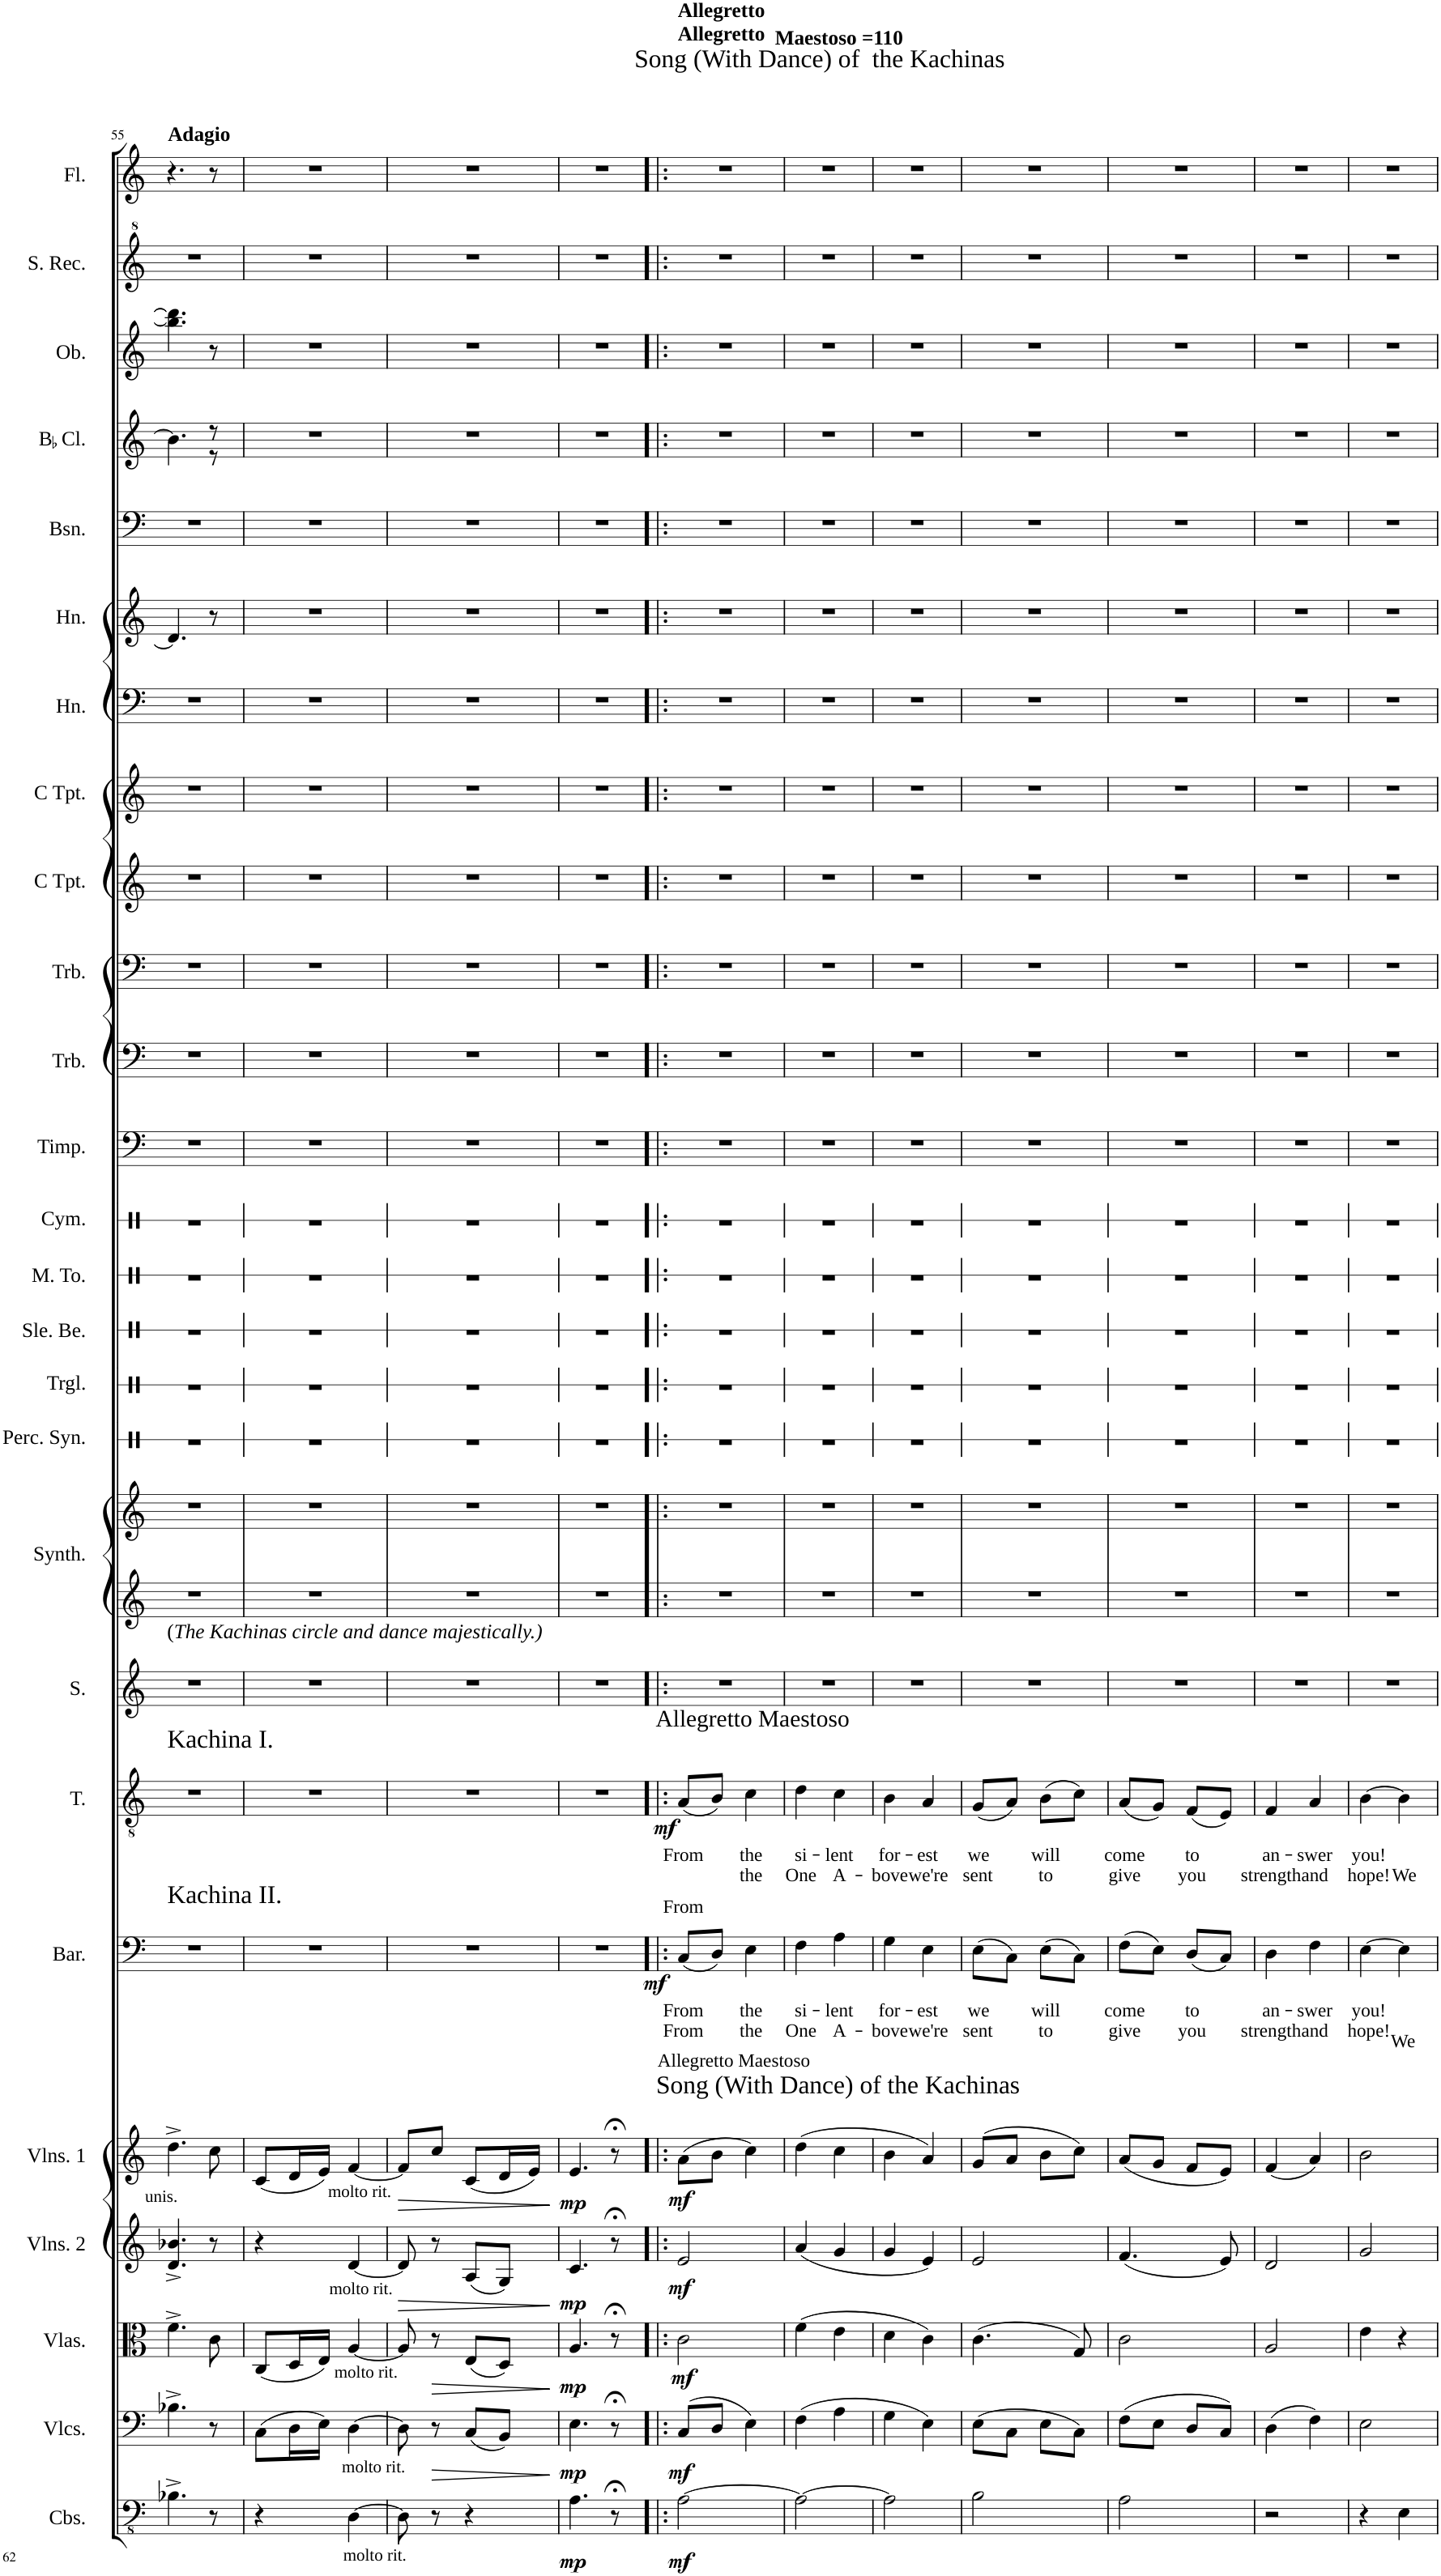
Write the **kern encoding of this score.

**kern	**dynam	**kern	**dynam	**kern	**dynam	**kern	**dynam	**kern	**dynam	**kern	**text	**text	**dynam	**kern	**text	**text	**dynam	**kern	**kern	**kern	**kern	**kern	**kern	**kern	**kern	**kern	**kern	**kern	**kern	**kern	**kern	**kern	**kern	**kern	**kern	**kern	**kern
*part26	*part26	*part25	*part25	*part24	*part24	*part23	*part23	*part22	*part22	*part21	*part21	*part21	*part21	*part20	*part20	*part20	*part20	*part19	*part18	*part18	*part17	*part16	*part15	*part14	*part13	*part12	*part11	*part10	*part9	*part8	*part7	*part6	*part5	*part4	*part3	*part2	*part1
*staff27	*staff27	*staff26	*staff26	*staff25	*staff25	*staff24	*staff24	*staff23	*staff23	*staff22	*staff22	*staff22	*staff22	*staff21	*staff21	*staff21	*staff21	*staff20	*staff19	*staff18	*staff17	*staff16	*staff15	*staff14	*staff13	*staff12	*staff11	*staff10	*staff9	*staff8	*staff7	*staff6	*staff5	*staff4	*staff3	*staff2	*staff1
*I"Contrabasses	*	*I"Violoncellos	*	*I"Violas	*	*I"Violins 2	*	*I"Violins 1	*	*I"Baritone	*	*	*	*I"Tenor	*	*	*	*I"Soprano	*I"Keyboard Synthesizer	*	*I"Percussion Synthesizer	*I"Triangle	*I"Sleigh Bells	*I"Mid Tom	*I"Cymbal	*I"Timpani	*I"Trombone	*I"Trombone	*I"C Trumpet	*I"C Trumpet	*I"Horn	*I"Horn	*I"Bassoon	*I"BaccidentalFlat Clarinet	*I"Oboe	*I"Soprano Recorder	*I"Flute
*I'Cbs.	*	*I'Vlcs.	*	*I'Vlas.	*	*I'Vlns. 2	*	*I'Vlns. 1	*	*I'Bar.	*	*	*	*I'T.	*	*	*	*I'S.	*I'Synth.	*	*I'Perc. Syn.	*I'Trgl.	*I'Sle. Be.	*I'M. To.	*I'Cym.	*I'Timp.	*I'Trb.	*I'Trb.	*I'C Tpt.	*I'C Tpt.	*I'Hn.	*I'Hn.	*I'Bsn.	*I'BaccidentalFlat Cl.	*I'Ob.	*I'S. Rec.	*I'Fl.
!!LO:PB:g=z
*clefFv4	*	*clefF4	*	*clefC3	*	*clefG2	*	*clefG2	*	*clefF4	*	*	*	*clefGv2	*	*	*	*clefG2	*clefG2	*clefG2	*clefX	*clefX	*clefX	*clefX	*clefX	*clefF4	*clefF4	*clefF4	*clefG2	*clefG2	*clefF4	*clefG2	*clefF4	*clefG2	*clefG2	*clefG^2	*clefG2
*	*	*	*	*	*	*	*	*	*	*	*	*	*	*	*	*	*	*	*	*	*	*	*	*	*	*	*	*	*	*	*ITrd4c7	*ITrd4c7	*	*ITrd1c2	*	*	*
*k[]	*	*k[]	*	*k[]	*	*k[]	*	*k[]	*	*k[]	*	*	*	*k[]	*	*	*	*k[]	*k[]	*k[]	*k[]	*k[]	*k[]	*k[]	*k[]	*k[]	*k[]	*k[]	*k[]	*k[]	*k[]	*k[]	*k[]	*k[]	*k[]	*k[]	*k[]
*M2/4	*	*M2/4	*	*M2/4	*	*M2/4	*	*M2/4	*	*M2/4	*	*	*	*M2/4	*	*	*	*M2/4	*M2/4	*M2/4	*M2/4	*M2/4	*M2/4	*M2/4	*M2/4	*M2/4	*M2/4	*M2/4	*M2/4	*M2/4	*M2/4	*M2/4	*M2/4	*M2/4	*M2/4	*M2/4	*M2/4
=55	=55	=55	=55	=55	=55	=55	=55	=55	=55	=55	=55	=55	=55	=55	=55	=55	=55	=55	=55	=55	=55	=55	=55	=55	=55	=55	=55	=55	=55	=55	=55	=55	=55	=55	=55	=55	=55
*	*	*	*	*	*	*	*	*	*	*	*	*	*	*	*	*	*	*	*	*	*	*	*	*	*	*	*	*	*	*	*	*	*	*^	*	*	*
!	!	!	!	!	!	!	!	!	!	!	!	!	!	!	!	!	!	!	!	!	!	!	!	!	!	!	!	!	!	!	!	!	!	!	!	!	!	!LO:TX:a:B:t=Adagio
!	!	!	!	!	!	!	!	!	!	!	!	!	!	!	!	!	!	!LO:TX:a:t=(	!	!	!	!	!	!	!	!	!	!	!	!	!	!	!	!	!	!	!	!
!	!	!	!	!	!	!	!	!	!	!	!	!	!	!	!	!	!	!LO:TX:a:i:t=The Kachinas circle and dance majestically.)	!	!	!	!	!	!	!	!	!	!	!	!	!	!	!	!	!	!	!	!
!	!	!	!	!	!	!	!	!	!	!	!	!	!	!LO:TX:a:t=Kachina I.	!	!	!	!	!	!	!	!	!	!	!	!	!	!	!	!	!	!	!	!	!	!	!	!
!	!	!	!	!	!	!	!	!	!	!LO:TX:a:t=Kachina II.	!	!	!	!	!	!	!	!	!	!	!	!	!	!	!	!	!	!	!	!	!	!	!	!	!	!	!	!
!	!	!	!	!	!	!LO:TX:a:t=unis.	!	!	!	!	!	!	!	!	!	!	!	!	!	!	!	!	!	!	!	!	!	!	!	!	!	!	!	!	!	!	!	!
4.BB-X^\	.	4.B-X^\	.	4.f^\	.	4.d/^ 4.b-X/^	.	4.dd^\	.	2r	.	.	.	2r	.	.	.	2r	2r	2r	2r	2r	2r	2r	2r	2r	2r	2r	2r	2r	2r	4.d/]	2r	4.b-\]	4.ryy	4.bb-\] 4.ddd\]	2r	4.r
8r	.	8r	.	8c\	.	8r	.	8cc\	.	.	.	.	.	.	.	.	.	.	.	.	.	.	.	.	.	.	.	.	.	.	.	8r	.	8r	8r	8r	.	8r
*	*	*	*	*	*	*	*	*	*	*	*	*	*	*	*	*	*	*	*	*	*	*	*	*	*	*	*	*	*	*	*	*	*	*v	*v	*	*	*
=56	=56	=56	=56	=56	=56	=56	=56	=56	=56	=56	=56	=56	=56	=56	=56	=56	=56	=56	=56	=56	=56	=56	=56	=56	=56	=56	=56	=56	=56	=56	=56	=56	=56	=56	=56	=56	=56
4r	.	(8C\L	.	(8C/L	.	4r	.	(8c/L	.	2r	.	.	.	2r	.	.	.	2r	2r	2r	2r	2r	2r	2r	2r	2r	2r	2r	2r	2r	2r	2r	2r	2r	2r	2r	2r
.	.	16D\L	.	16D/L	.	.	.	16d/L	.	.	.	.	.	.	.	.	.	.	.	.	.	.	.	.	.	.	.	.	.	.	.	.	.	.	.	.	.
.	.	16E\JJ)	.	16E/JJ)	.	.	.	16e/JJ)	.	.	.	.	.	.	.	.	.	.	.	.	.	.	.	.	.	.	.	.	.	.	.	.	.	.	.	.	.
[4DD\	.	[4D\	.	[4A/	.	[4d/	.	[4f/	.	.	.	.	.	.	.	.	.	.	.	.	.	.	.	.	.	.	.	.	.	.	.	.	.	.	.	.	.
=57	=57	=57	=57	=57	=57	=57	=57	=57	=57	=57	=57	=57	=57	=57	=57	=57	=57	=57	=57	=57	=57	=57	=57	=57	=57	=57	=57	=57	=57	=57	=57	=57	=57	=57	=57	=57	=57
!	!	!	!	!	!	!	!	!LO:TX:b:t=molto rit.	!	!	!	!	!	!	!	!	!	!	!	!	!	!	!	!	!	!	!	!	!	!	!	!	!	!	!	!	!
!	!	!	!	!	!	!LO:TX:b:t=molto rit.	!	!	!	!	!	!	!	!	!	!	!	!	!	!	!	!	!	!	!	!	!	!	!	!	!	!	!	!	!	!	!
!	!	!	!	!LO:TX:b:t=molto rit.	!	!	!	!	!	!	!	!	!	!	!	!	!	!	!	!	!	!	!	!	!	!	!	!	!	!	!	!	!	!	!	!	!
!	!	!LO:TX:b:t=molto rit.	!	!	!	!	!	!	!	!	!	!	!	!	!	!	!	!	!	!	!	!	!	!	!	!	!	!	!	!	!	!	!	!	!	!	!
!LO:TX:b:t=molto rit.	!	!	!	!	!	!	!	!	!	!	!	!	!	!	!	!	!	!	!	!	!	!	!	!	!	!	!	!	!	!	!	!	!	!	!	!	!
!	!	!	!	!	!	!	!LO:HP:b	!	!LO:HP:b	!	!	!	!	!	!	!	!	!	!	!	!	!	!	!	!	!	!	!	!	!	!	!	!	!	!	!	!
8DD\]	.	8D\]	.	8A/]	.	8d/]	>	8f/L]	>	2r	.	.	.	2r	.	.	.	2r	2r	2r	2r	2r	2r	2r	2r	2r	2r	2r	2r	2r	2r	2r	2r	2r	2r	2r	2r
!	!	!	!LO:HP:b	!	!LO:HP:b	!	!	!	!	!	!	!	!	!	!	!	!	!	!	!	!	!	!	!	!	!	!	!	!	!	!	!	!	!	!	!	!
8r	.	8r	>	8r	>	8r	.	8cc/J	.	.	.	.	.	.	.	.	.	.	.	.	.	.	.	.	.	.	.	.	.	.	.	.	.	.	.	.	.
4r	.	(8C/L	.	(8E/L	.	(8A/L	.	(8c/L	.	.	.	.	.	.	.	.	.	.	.	.	.	.	.	.	.	.	.	.	.	.	.	.	.	.	.	.	.
.	.	8BB/J)	.	8D/J)	.	8G/J)	.	16d/L	.	.	.	.	.	.	.	.	.	.	.	.	.	.	.	.	.	.	.	.	.	.	.	.	.	.	.	.	.
.	.	.	.	.	.	.	.	16e/JJ)	.	.	.	.	.	.	.	.	.	.	.	.	.	.	.	.	.	.	.	.	.	.	.	.	.	.	.	.	.
.	.	.	]	.	]	.	]	.	]	.	.	.	.	.	.	.	.	.	.	.	.	.	.	.	.	.	.	.	.	.	.	.	.	.	.	.	.
=58	=58	=58	=58	=58	=58	=58	=58	=58	=58	=58	=58	=58	=58	=58	=58	=58	=58	=58	=58	=58	=58	=58	=58	=58	=58	=58	=58	=58	=58	=58	=58	=58	=58	=58	=58	=58	=58
!	!LO:DY:b	!	!LO:DY:b	!	!LO:DY:b	!	!LO:DY:b	!	!LO:DY:b	!	!	!	!	!	!	!	!	!	!	!	!	!	!	!	!	!	!	!	!	!	!	!	!	!	!	!	!
4.AA\	mp	4.E\	mp	4.A/	mp	4.c/	mp	4.e/	mp	2r	.	.	.	2r	.	.	.	2r	2r	2r	2r	2r	2r	2r	2r	2r	2r	2r	2r	2r	2r	2r	2r	2r	2r	2r	2r
8r;<	.	8r;<	.	8r;<	.	8r;<	.	8r;<	.	.	.	.	.	.	.	.	.	.	.	.	.	.	.	.	.	.	.	.	.	.	.	.	.	.	.	.	.
=59!|:	=59!|:	=59!|:	=59!|:	=59!|:	=59!|:	=59!|:	=59!|:	=59!|:	=59!|:	=59!|:	=59!|:	=59!|:	=59!|:	=59!|:	=59!|:	=59!|:	=59!|:	=59!|:	=59!|:	=59!|:	=59!|:	=59!|:	=59!|:	=59!|:	=59!|:	=59!|:	=59!|:	=59!|:	=59!|:	=59!|:	=59!|:	=59!|:	=59!|:	=59!|:	=59!|:	=59!|:	=59!|:
!	!	!	!	!	!	!	!	!	!	!	!	!	!	!	!	!	!	!	!	!	!	!	!	!	!	!	!	!	!	!	!	!	!	!	!	!	!LO:TX:a:t=Song (With Dance) of  the Kachinas
!	!	!	!	!	!	!	!	!	!	!	!	!	!	!	!	!	!	!	!	!	!	!	!	!	!	!	!	!	!	!	!	!	!	!	!	!	!LO:TX:a:B:t=Allegretto
!	!	!	!	!	!	!	!	!	!	!	!	!	!	!	!	!	!	!	!	!	!	!	!	!	!	!	!	!	!	!	!	!	!	!	!	!	!LO:TX:a:B:t=Allegretto
!	!	!	!	!	!	!	!	!	!	!	!	!	!	!LO:TX:a:t=Allegretto Maestoso	!	!	!	!	!	!	!	!	!	!	!	!	!	!	!	!	!	!	!	!	!	!	!
!	!	!	!	!	!	!	!	!LO:TX:a:t=Song (With Dance) of the Kachinas	!	!	!	!	!	!	!	!	!	!	!	!	!	!	!	!	!	!	!	!	!	!	!	!	!	!	!	!	!
!	!	!	!	!	!	!	!	!LO:TX:a:t=Allegretto Maestoso	!	!	!	!	!	!	!	!	!	!	!	!	!	!	!	!	!	!	!	!	!	!	!	!	!	!	!	!	!
!	!LO:DY:b	!	!LO:DY:b	!	!LO:DY:b	!	!LO:DY:b	!	!LO:DY:b	!	!LO:LY:b	!LO:LY:b	!LO:DY:b	!	!LO:LY:b	!LO:LY:b	!LO:DY:b	!	!	!	!	!	!	!	!	!	!	!	!	!	!	!	!	!	!	!	!
[2AA\	mf	(8C/L	mf	2c\	mf	2e/	mf	(8a\L	mf	(8C/L	From	From	mf	(8A/L	From	From	mf	2r	2r	2r	2r	2r	2r	2r	2r	2r	2r	2r	2r	2r	2r	2r	2r	2r	2r	2r	2r
.	.	8D/J	.	.	.	.	.	8b\J	.	8D/J)	.	.	.	8B/J)	.	.	.	.	.	.	.	.	.	.	.	.	.	.	.	.	.	.	.	.	.	.	.
!	!	!	!	!	!	!	!	!	!	!	!LO:LY:b	!LO:LY:b	!	!	!LO:LY:b	!LO:LY:b	!	!	!	!	!	!	!	!	!	!	!	!	!	!	!	!	!	!	!	!	!
.	.	4E\)	.	.	.	.	.	4cc\)	.	4E\	the	the	.	4c\	the	the	.	.	.	.	.	.	.	.	.	.	.	.	.	.	.	.	.	.	.	.	.
=60	=60	=60	=60	=60	=60	=60	=60	=60	=60	=60	=60	=60	=60	=60	=60	=60	=60	=60	=60	=60	=60	=60	=60	=60	=60	=60	=60	=60	=60	=60	=60	=60	=60	=60	=60	=60	=60
!	!	!	!	!	!	!	!	!	!	!	!	!	!	!	!	!	!	!	!	!	!	!	!	!	!	!	!	!	!	!	!	!	!	!	!	!	!LO:TX:a:B:t=Maestoso =110
!	!	!	!	!	!	!	!	!	!	!	!LO:LY:b	!LO:LY:b	!	!	!LO:LY:b	!LO:LY:b	!	!	!	!	!	!	!	!	!	!	!	!	!	!	!	!	!	!	!	!	!
2AA\_	.	(4F\	.	(4f\	.	(4a/	.	(4dd\	.	4F\	si-	One	.	4d\	si-	One	.	2r	2r	2r	2r	2r	2r	2r	2r	2r	2r	2r	2r	2r	2r	2r	2r	2r	2r	2r	2r
!	!	!	!	!	!	!	!	!	!	!	!LO:LY:b	!LO:LY:b	!	!	!LO:LY:b	!LO:LY:b	!	!	!	!	!	!	!	!	!	!	!	!	!	!	!	!	!	!	!	!	!
.	.	4A\	.	4e\	.	4g/	.	4cc\	.	4A\	-lent	A-	.	4c\	-lent	A-	.	.	.	.	.	.	.	.	.	.	.	.	.	.	.	.	.	.	.	.	.
=61	=61	=61	=61	=61	=61	=61	=61	=61	=61	=61	=61	=61	=61	=61	=61	=61	=61	=61	=61	=61	=61	=61	=61	=61	=61	=61	=61	=61	=61	=61	=61	=61	=61	=61	=61	=61	=61
!	!	!	!	!	!	!	!	!	!	!	!LO:LY:b	!LO:LY:b	!	!	!LO:LY:b	!LO:LY:b	!	!	!	!	!	!	!	!	!	!	!	!	!	!	!	!	!	!	!	!	!
2AA\]	.	4G\	.	4d\	.	4g/	.	4b\	.	4G\	for-	-bove	.	4B\	for-	-bove	.	2r	2r	2r	2r	2r	2r	2r	2r	2r	2r	2r	2r	2r	2r	2r	2r	2r	2r	2r	2r
!	!	!	!	!	!	!	!	!	!	!	!LO:LY:b	!LO:LY:b	!	!	!LO:LY:b	!LO:LY:b	!	!	!	!	!	!	!	!	!	!	!	!	!	!	!	!	!	!	!	!	!
.	.	4E\)	.	4c\)	.	4e/)	.	4a/)	.	4E\	-est	we're	.	4A/	-est	we're	.	.	.	.	.	.	.	.	.	.	.	.	.	.	.	.	.	.	.	.	.
=62	=62	=62	=62	=62	=62	=62	=62	=62	=62	=62	=62	=62	=62	=62	=62	=62	=62	=62	=62	=62	=62	=62	=62	=62	=62	=62	=62	=62	=62	=62	=62	=62	=62	=62	=62	=62	=62
!	!	!	!	!	!	!	!	!	!	!	!LO:LY:b	!LO:LY:b	!	!	!LO:LY:b	!LO:LY:b	!	!	!	!	!	!	!	!	!	!	!	!	!	!	!	!	!	!	!	!	!
2BB\	.	(8E\L	.	(4.c\	.	2e/	.	(8g/L	.	(8E\L	we	sent	.	(8G/L	we	sent	.	2r	2r	2r	2r	2r	2r	2r	2r	2r	2r	2r	2r	2r	2r	2r	2r	2r	2r	2r	2r
.	.	8C\J	.	.	.	.	.	8a/J	.	8C\J)	.	.	.	8A/J)	.	.	.	.	.	.	.	.	.	.	.	.	.	.	.	.	.	.	.	.	.	.	.
!	!	!	!	!	!	!	!	!	!	!	!LO:LY:b	!LO:LY:b	!	!	!LO:LY:b	!LO:LY:b	!	!	!	!	!	!	!	!	!	!	!	!	!	!	!	!	!	!	!	!	!
.	.	8E\L	.	.	.	.	.	8b\L	.	(8E\L	will	to	.	(8B\L	will	to	.	.	.	.	.	.	.	.	.	.	.	.	.	.	.	.	.	.	.	.	.
.	.	8C\J)	.	8G/)	.	.	.	8cc\J)	.	8C\J)	.	.	.	8c\J)	.	.	.	.	.	.	.	.	.	.	.	.	.	.	.	.	.	.	.	.	.	.	.
=63	=63	=63	=63	=63	=63	=63	=63	=63	=63	=63	=63	=63	=63	=63	=63	=63	=63	=63	=63	=63	=63	=63	=63	=63	=63	=63	=63	=63	=63	=63	=63	=63	=63	=63	=63	=63	=63
!	!	!	!	!	!	!	!	!	!	!	!LO:LY:b	!LO:LY:b	!	!	!LO:LY:b	!LO:LY:b	!	!	!	!	!	!	!	!	!	!	!	!	!	!	!	!	!	!	!	!	!
2AA\	.	(8F\L	.	2c\	.	(4.f/	.	(8a/L	.	(8F\L	come	give	.	(8A/L	come	give	.	2r	2r	2r	2r	2r	2r	2r	2r	2r	2r	2r	2r	2r	2r	2r	2r	2r	2r	2r	2r
.	.	8E\J	.	.	.	.	.	8g/J	.	8E\J)	.	.	.	8G/J)	.	.	.	.	.	.	.	.	.	.	.	.	.	.	.	.	.	.	.	.	.	.	.
!	!	!	!	!	!	!	!	!	!	!	!LO:LY:b	!LO:LY:b	!	!	!LO:LY:b	!LO:LY:b	!	!	!	!	!	!	!	!	!	!	!	!	!	!	!	!	!	!	!	!	!
.	.	8D/L	.	.	.	.	.	8f/L	.	(8D/L	to	you	.	(8F/L	to	you	.	.	.	.	.	.	.	.	.	.	.	.	.	.	.	.	.	.	.	.	.
.	.	8C/J)	.	.	.	8e/)	.	8e/J)	.	8C/J)	.	.	.	8E/J)	.	.	.	.	.	.	.	.	.	.	.	.	.	.	.	.	.	.	.	.	.	.	.
=64	=64	=64	=64	=64	=64	=64	=64	=64	=64	=64	=64	=64	=64	=64	=64	=64	=64	=64	=64	=64	=64	=64	=64	=64	=64	=64	=64	=64	=64	=64	=64	=64	=64	=64	=64	=64	=64
!	!	!	!	!	!	!	!	!	!	!	!LO:LY:b	!LO:LY:b	!	!	!LO:LY:b	!LO:LY:b	!	!	!	!	!	!	!	!	!	!	!	!	!	!	!	!	!	!	!	!	!
2r	.	(4D\	.	2A/	.	2d/	.	(4f/	.	4D\	an-	strength	.	4F/	an-	strength	.	2r	2r	2r	2r	2r	2r	2r	2r	2r	2r	2r	2r	2r	2r	2r	2r	2r	2r	2r	2r
!	!	!	!	!	!	!	!	!	!	!	!LO:LY:b	!LO:LY:b	!	!	!LO:LY:b	!LO:LY:b	!	!	!	!	!	!	!	!	!	!	!	!	!	!	!	!	!	!	!	!	!
.	.	4F\)	.	.	.	.	.	4a/)	.	4F\	-swer	and	.	4A/	-swer	and	.	.	.	.	.	.	.	.	.	.	.	.	.	.	.	.	.	.	.	.	.
=65	=65	=65	=65	=65	=65	=65	=65	=65	=65	=65	=65	=65	=65	=65	=65	=65	=65	=65	=65	=65	=65	=65	=65	=65	=65	=65	=65	=65	=65	=65	=65	=65	=65	=65	=65	=65	=65
!	!	!	!	!	!	!	!	!	!	!	!LO:LY:b	!LO:LY:b	!	!	!LO:LY:b	!LO:LY:b	!	!	!	!	!	!	!	!	!	!	!	!	!	!	!	!	!	!	!	!	!
4r	.	2E\	.	4e\	.	2g/	.	2b\	.	[4E\	you!	hope!	.	[4B\	you!	hope!	.	2r	2r	2r	2r	2r	2r	2r	2r	2r	2r	2r	2r	2r	2r	2r	2r	2r	2r	2r	2r
!	!	!	!	!	!	!	!	!	!	!	!LO:LY:b	!	!	!	!	!LO:LY:b	!	!	!	!	!	!	!	!	!	!	!	!	!	!	!	!	!	!	!	!	!
4EE\	.	.	.	4r	.	.	.	.	.	4E\]	We	.	.	4B\]	.	We	.	.	.	.	.	.	.	.	.	.	.	.	.	.	.	.	.	.	.	.	.
=	=	=	=	=	=	=	=	=	=	=	=	=	=	=	=	=	=	=	=	=	=	=	=	=	=	=	=	=	=	=	=	=	=	=	=	=	=
*-	*-	*-	*-	*-	*-	*-	*-	*-	*-	*-	*-	*-	*-	*-	*-	*-	*-	*-	*-	*-	*-	*-	*-	*-	*-	*-	*-	*-	*-	*-	*-	*-	*-	*-	*-	*-	*-
